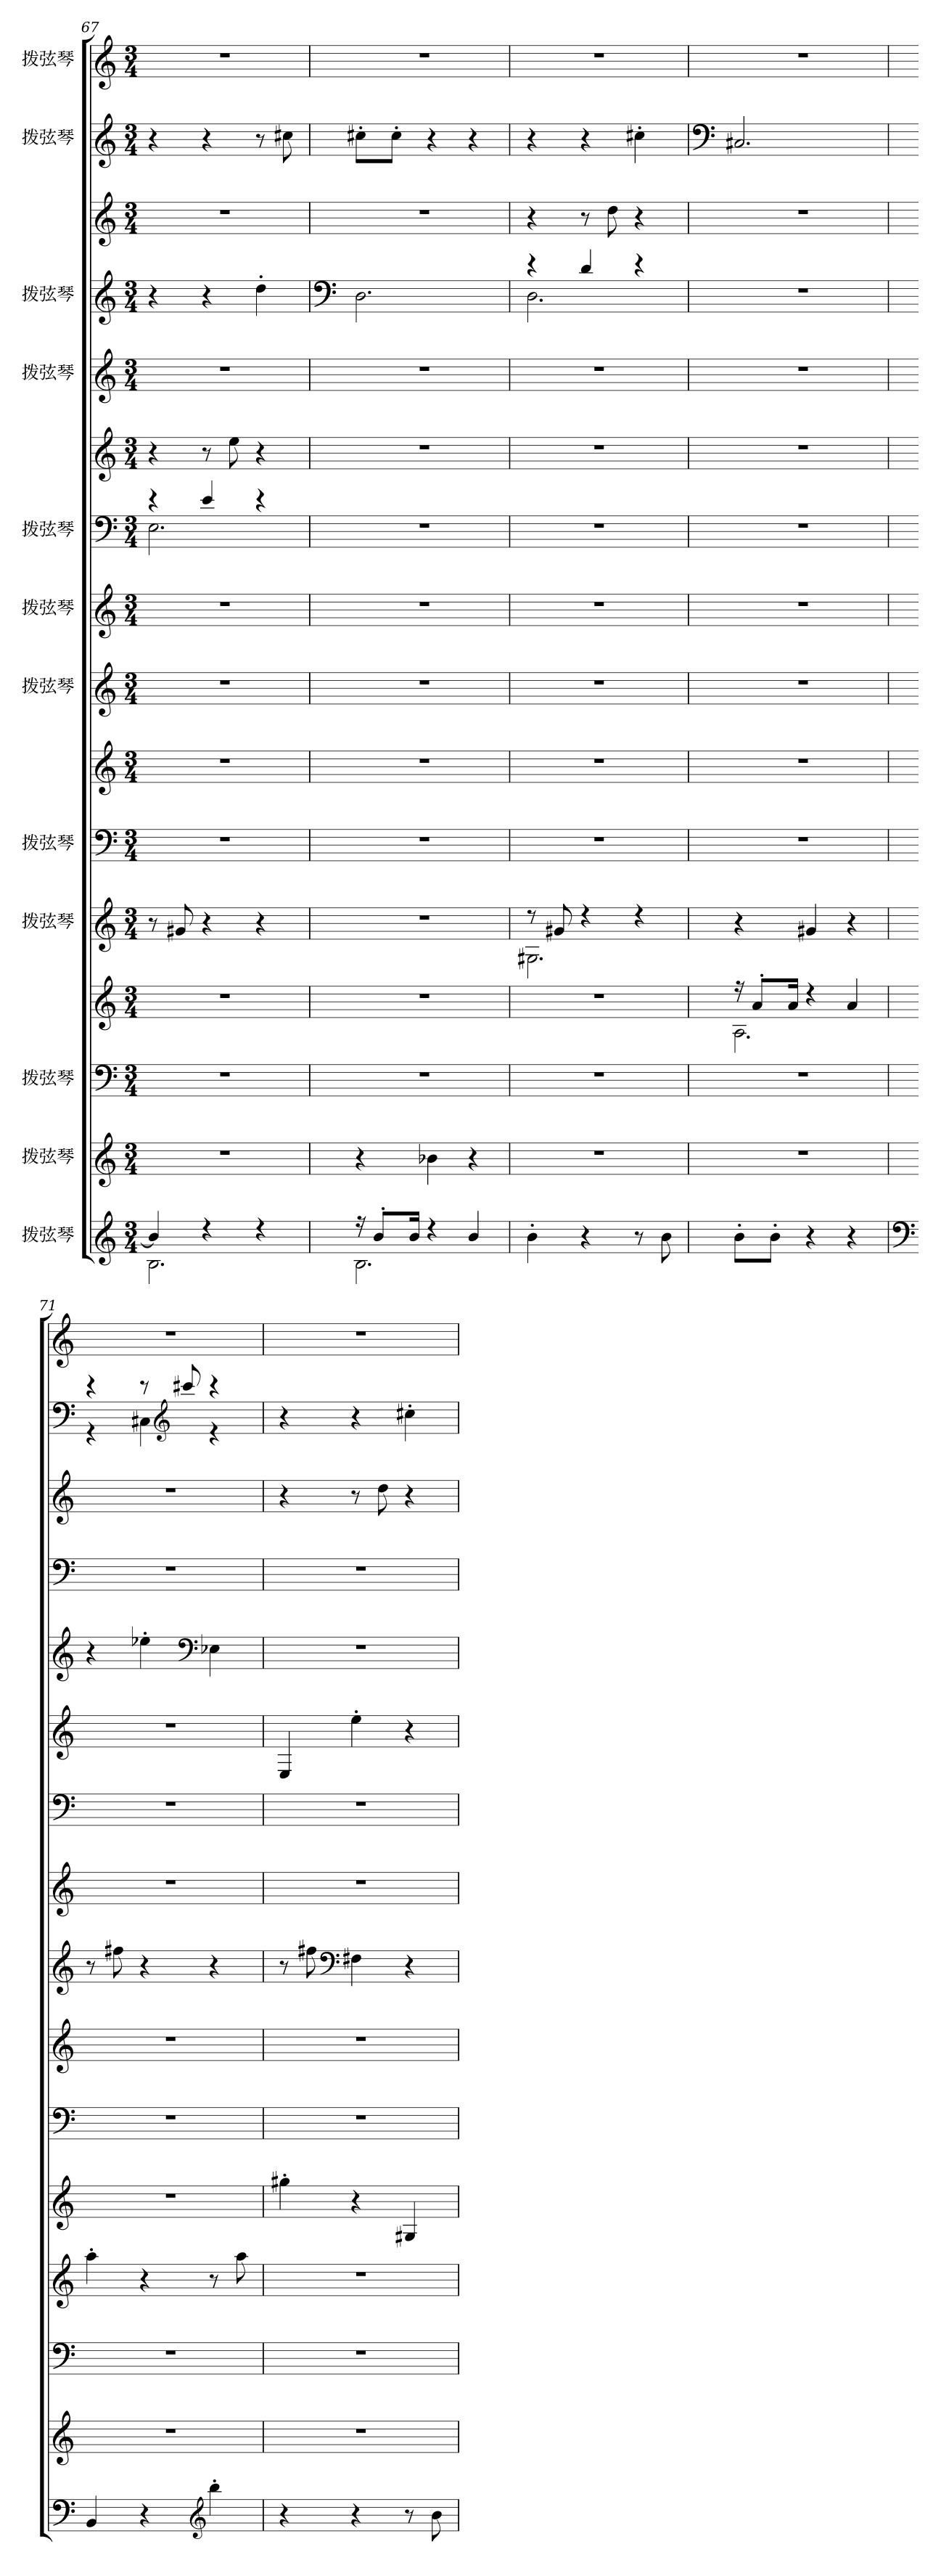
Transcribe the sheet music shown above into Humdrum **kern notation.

**kern	**kern	**kern	**kern	**kern	**kern	**kern	**kern	**kern	**kern	**kern	**kern	**kern	**kern	**kern	**kern
*part12	*part11	*part10	*part10	*part9	*part8	*part8	*part7	*part6	*part5	*part5	*part4	*part3	*part3	*part2	*part1
*staff16	*staff15	*staff14	*staff13	*staff12	*staff11	*staff10	*staff9	*staff8	*staff7	*staff6	*staff5	*staff4	*staff3	*staff2	*staff1
*I"拨弦琴	*I"拨弦琴	*I"拨弦琴	*	*I"拨弦琴	*I"拨弦琴	*	*I"拨弦琴	*I"拨弦琴	*I"拨弦琴	*	*I"拨弦琴	*I"拨弦琴	*	*I"拨弦琴	*I"拨弦琴
!!LO:PB:g=z
*clefG2	*clefG2	*clefF4	*clefG2	*clefG2	*clefF4	*clefG2	*clefG2	*clefG2	*clefF4	*clefG2	*clefG2	*clefG2	*clefG2	*clefG2	*clefG2
*k[]	*k[]	*k[]	*k[]	*k[]	*k[]	*k[]	*k[]	*k[]	*k[]	*k[]	*k[]	*k[]	*k[]	*k[]	*k[]
*M3/4	*M3/4	*M3/4	*M3/4	*M3/4	*M3/4	*M3/4	*M3/4	*M3/4	*M3/4	*M3/4	*M3/4	*M3/4	*M3/4	*M3/4	*M3/4
=67	=67	=67	=67	=67	=67	=67	=67	=67	=67	=67	=67	=67	=67	=67	=67
*^	*	*	*	*	*	*	*	*	*^	*	*	*	*	*	*
4b/]	2.B\	2.r	2.r	2.r	8r	2.r	2.r	2.r	2.r	4r	2.E\	4r	2.r	4r	2.r	4r	2.r
.	.	.	.	.	8g#X/	.	.	.	.	.	.	.	.	.	.	.	.
4r	.	.	.	.	4r	.	.	.	.	4e/	.	8r	.	4r	.	4r	.
.	.	.	.	.	.	.	.	.	.	.	.	8ee\	.	.	.	.	.
4r	.	.	.	.	4r	.	.	.	.	4r	.	4r	.	4dd'\	.	8r	.
.	.	.	.	.	.	.	.	.	.	.	.	.	.	.	.	8cc#X\	.
*	*	*	*	*	*	*	*	*	*	*v	*v	*	*	*	*	*	*
=68	=68	=68	=68	=68	=68	=68	=68	=68	=68	=68	=68	=68	=68	=68	=68	=68
*	*	*	*	*	*	*	*	*	*	*	*	*	*clefF4	*	*	*
16r	2.B\	4r	2.r	2.r	2.r	2.r	2.r	2.r	2.r	2.r	2.r	2.r	2.D\	2.r	8cc#X'\L	2.r
8b'/L	.	.	.	.	.	.	.	.	.	.	.	.	.	.	.	.
.	.	.	.	.	.	.	.	.	.	.	.	.	.	.	8cc#'\J	.
16b/Jk	.	.	.	.	.	.	.	.	.	.	.	.	.	.	.	.
4r	.	4b-X\	.	.	.	.	.	.	.	.	.	.	.	.	4r	.
4b/	.	4r	.	.	.	.	.	.	.	.	.	.	.	.	4r	.
*v	*v	*	*	*	*	*	*	*	*	*	*	*	*	*	*	*
=69	=69	=69	=69	=69	=69	=69	=69	=69	=69	=69	=69	=69	=69	=69	=69
*	*	*	*	*^	*	*	*	*	*	*	*	*^	*	*	*
4b'\	2.r	2.r	2.r	8r	2.G#X\	2.r	2.r	2.r	2.r	2.r	2.r	2.r	4r	2.D\	4r	4r	2.r
.	.	.	.	8g#X/	.	.	.	.	.	.	.	.	.	.	.	.	.
4r	.	.	.	4r	.	.	.	.	.	.	.	.	4d/	.	8r	4r	.
.	.	.	.	.	.	.	.	.	.	.	.	.	.	.	8dd\	.	.
8r	.	.	.	4r	.	.	.	.	.	.	.	.	4r	.	4r	4cc#X'\	.
8b\	.	.	.	.	.	.	.	.	.	.	.	.	.	.	.	.	.
*	*	*	*	*v	*v	*	*	*	*	*	*	*	*v	*v	*	*	*
=70	=70	=70	=70	=70	=70	=70	=70	=70	=70	=70	=70	=70	=70	=70	=70
*	*	*	*	*	*	*	*	*	*	*	*	*	*	*clefF4	*
*	*	*	*^	*	*	*	*	*	*	*	*	*	*	*	*
8b'\L	2.r	2.r	16r	2.A\	4r	2.r	2.r	2.r	2.r	2.r	2.r	2.r	2.r	2.r	2.C#X/	2.r
.	.	.	8a'/L	.	.	.	.	.	.	.	.	.	.	.	.	.
8b'\J	.	.	.	.	.	.	.	.	.	.	.	.	.	.	.	.
.	.	.	16a/Jk	.	.	.	.	.	.	.	.	.	.	.	.	.
4r	.	.	4r	.	4g#X/	.	.	.	.	.	.	.	.	.	.	.
4r	.	.	4a/	.	4r	.	.	.	.	.	.	.	.	.	.	.
*	*	*	*v	*v	*	*	*	*	*	*	*	*	*	*	*	*
!!LO:PB:g=z
=71	=71	=71	=71	=71	=71	=71	=71	=71	=71	=71	=71	=71	=71	=71	=71
*clefF4	*	*	*	*	*	*	*	*	*	*	*	*	*	*	*
*	*	*	*	*	*	*	*	*	*	*	*	*	*	*^	*
4BB/	2.r	2.r	4aa'\	2.r	2.r	2.r	8r	2.r	2.r	2.r	4r	2.r	2.r	4r	4r	2.r
.	.	.	.	.	.	.	8ff#X\	.	.	.	.	.	.	.	.	.
4r	.	.	4r	.	.	.	4r	.	.	.	4ee-X'\	.	.	8r	4C#X\	.
*	*	*	*	*	*	*	*	*	*	*	*	*	*	*clefG2	*	*
.	.	.	.	.	.	.	.	.	.	.	.	.	.	8ccc#X/	.	.
*clefG2	*	*	*	*	*	*	*	*	*	*	*clefF4	*	*	*	*	*
4bb'\	.	.	8r	.	.	.	4r	.	.	.	4E-X\	.	.	4r	4r	.
.	.	.	8aa\	.	.	.	.	.	.	.	.	.	.	.	.	.
*	*	*	*	*	*	*	*	*	*	*	*	*	*	*v	*v	*
=72	=72	=72	=72	=72	=72	=72	=72	=72	=72	=72	=72	=72	=72	=72	=72
4r	2.r	2.r	2.r	4gg#X'\	2.r	2.r	8r	2.r	2.r	4E/	2.r	2.r	4r	4r	2.r
.	.	.	.	.	.	.	8ff#X\	.	.	.	.	.	.	.	.
*	*	*	*	*	*	*	*clefF4	*	*	*	*	*	*	*	*
4r	.	.	.	4r	.	.	4F#X\	.	.	4ee'\	.	.	8r	4r	.
.	.	.	.	.	.	.	.	.	.	.	.	.	8dd\	.	.
8r	.	.	.	4G#X/	.	.	4r	.	.	4r	.	.	4r	4cc#X'\	.
8b\	.	.	.	.	.	.	.	.	.	.	.	.	.	.	.
=	=	=	=	=	=	=	=	=	=	=	=	=	=	=	=
*-	*-	*-	*-	*-	*-	*-	*-	*-	*-	*-	*-	*-	*-	*-	*-
